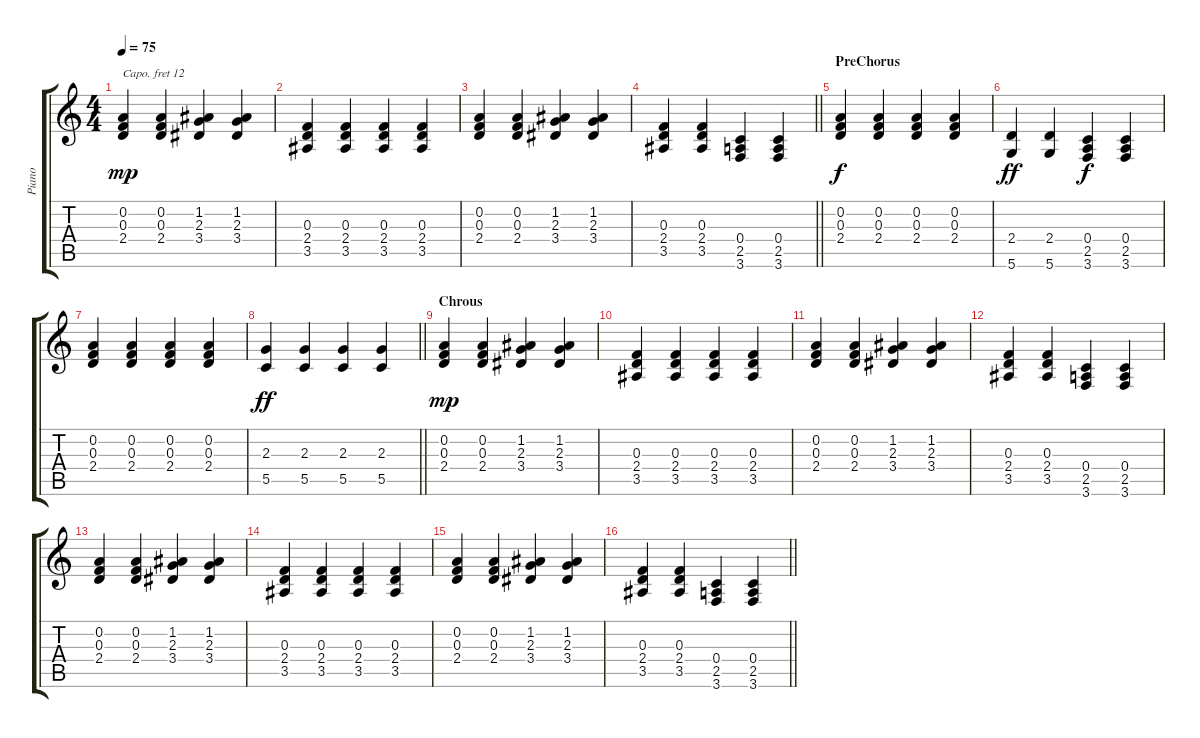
\track ("Piano" "Piano") {instrument acousticgrandpiano}
\staff {score tabs}
\capo 12
\tuning (D4 A3 F3 C3 G2 D2) {hide}
\ts (4 4)
\tempo 75
\clef g2
\ks c
(0.2 0.3 2.4).4{dy mp} (0.2 0.3 2.4).4 (1.2 2.3 3.4).4 (1.2 2.3 3.4).4 |
(0.3 2.4 3.5).4 (0.3 2.4 3.5).4 (0.3 2.4 3.5).4 (0.3 2.4 3.5).4 |
(0.2 0.3 2.4).4 (0.2 0.3 2.4).4 (1.2 2.3 3.4).4 (1.2 2.3 3.4).4 |
\barLineRight lightlight
(0.3 2.4 3.5).4 (0.3 2.4 3.5).4 (0.4 2.5 3.6).4 (0.4 2.5 3.6).4 |
\section ("" "PreChorus")
(0.2 0.3 2.4).4{dy f} (0.2 0.3 2.4).4 (0.2 0.3 2.4).4 (0.2 0.3 2.4).4 |
(2.4 5.6).4{dy ff} (2.4 5.6).4 (0.4 2.5 3.6).4{dy f} (0.4 2.5 3.6).4 |
(0.2 0.3 2.4).4 (0.2 0.3 2.4).4 (0.2 0.3 2.4).4 (0.2 0.3 2.4).4 |
\barLineRight lightlight
(2.3 5.5).4{dy ff} (2.3 5.5).4 (2.3 5.5).4 (2.3 5.5).4 |
\section ("" "Chrous")
(0.2 0.3 2.4).4{dy mp} (0.2 0.3 2.4).4 (1.2 2.3 3.4).4 (1.2 2.3 3.4).4 |
(0.3 2.4 3.5).4 (0.3 2.4 3.5).4 (0.3 2.4 3.5).4 (0.3 2.4 3.5).4 |
(0.2 0.3 2.4).4 (0.2 0.3 2.4).4 (1.2 2.3 3.4).4 (1.2 2.3 3.4).4 |
(0.3 2.4 3.5).4 (0.3 2.4 3.5).4 (0.4 2.5 3.6).4 (0.4 2.5 3.6).4 |
(0.2 0.3 2.4).4 (0.2 0.3 2.4).4 (1.2 2.3 3.4).4 (1.2 2.3 3.4).4 |
(0.3 2.4 3.5).4 (0.3 2.4 3.5).4 (0.3 2.4 3.5).4 (0.3 2.4 3.5).4 |
(0.2 0.3 2.4).4 (0.2 0.3 2.4).4 (1.2 2.3 3.4).4 (1.2 2.3 3.4).4 |
\barLineRight lightlight
(0.3 2.4 3.5).4 (0.3 2.4 3.5).4 (0.4 2.5 3.6).4 (0.4 2.5 3.6).4
